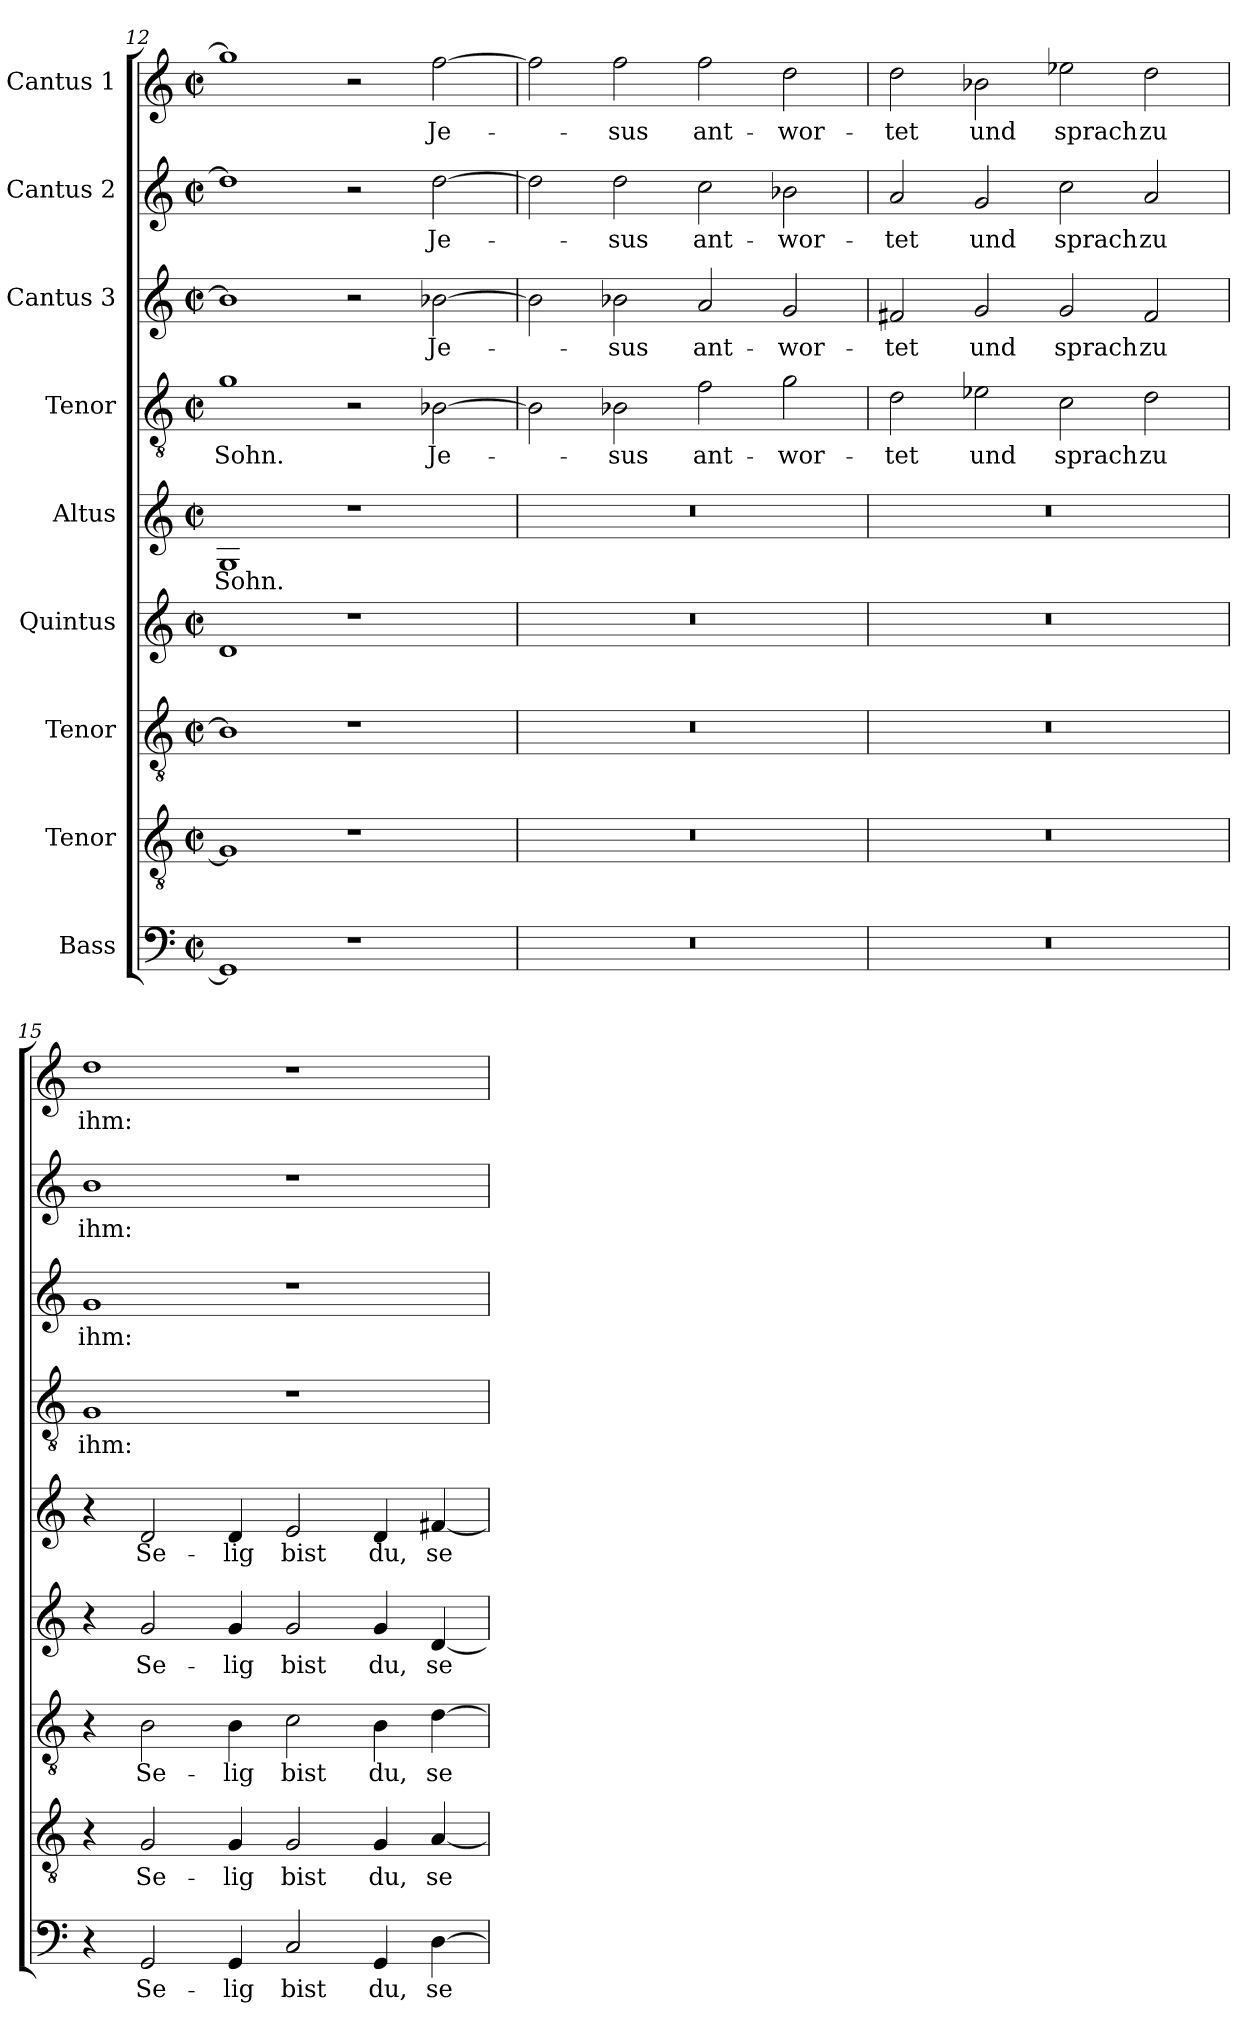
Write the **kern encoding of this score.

**kern	**text	**kern	**text	**kern	**text	**kern	**text	**kern	**text	**kern	**text	**kern	**text	**kern	**text	**kern	**text
*part9	*part9	*part8	*part8	*part7	*part7	*part6	*part6	*part5	*part5	*part4	*part4	*part3	*part3	*part2	*part2	*part1	*part1
*staff9	*staff9	*staff8	*staff8	*staff7	*staff7	*staff6	*staff6	*staff5	*staff5	*staff4	*staff4	*staff3	*staff3	*staff2	*staff2	*staff1	*staff1
*I"Bass	*	*I"Tenor	*	*I"Tenor	*	*I"Quintus	*	*I"Altus	*	*I"Tenor	*	*I"Cantus 3	*	*I"Cantus 2	*	*I"Cantus 1	*
*clefF4	*	*clefGv2	*	*clefGv2	*	*clefG2	*	*clefG2	*	*clefGv2	*	*clefG2	*	*clefG2	*	*clefG2	*
*k[]	*	*k[]	*	*k[]	*	*k[]	*	*k[]	*	*k[]	*	*k[]	*	*k[]	*	*k[]	*
*M4/2	*	*M4/2	*	*M4/2	*	*M4/2	*	*M4/2	*	*M4/2	*	*M4/2	*	*M4/2	*	*M4/2	*
*met(c|)	*	*met(c|)	*	*met(c|)	*	*met(c|)	*	*met(c|)	*	*met(c|)	*	*met(c|)	*	*met(c|)	*	*met(c|)	*
=12	=12	=12	=12	=12	=12	=12	=12	=12	=12	=12	=12	=12	=12	=12	=12	=12	=12
!	!	!	!	!	!	!	!	!	!LO:LY:b	!	!LO:LY:b	!	!	!	!	!	!
1GG]	.	1G]	.	1B]	.	1d	.	1G	Sohn.	1g	Sohn.	1b]	.	1dd]	.	1gg]	.
1r	.	1r	.	1r	.	1r	.	1r	.	2r	.	2r	.	2r	.	2r	.
!	!	!	!	!	!	!	!	!	!	!	!LO:LY:b	!	!LO:LY:b	!	!LO:LY:b	!	!LO:LY:b
.	.	.	.	.	.	.	.	.	.	[2B-X\	Je-	[2b-X\	Je-	[2dd\	Je-	[2ff\	Je-
=13	=13	=13	=13	=13	=13	=13	=13	=13	=13	=13	=13	=13	=13	=13	=13	=13	=13
0r	.	0r	.	0r	.	0r	.	0r	.	2B-\]	.	2b-\]	.	2dd\]	.	2ff\]	.
!	!	!	!	!	!	!	!	!	!	!	!LO:LY:b	!	!LO:LY:b	!	!LO:LY:b	!	!LO:LY:b
.	.	.	.	.	.	.	.	.	.	2B-X\	-sus	2b-X\	-sus	2dd\	-sus	2ff\	-sus
!	!	!	!	!	!	!	!	!	!	!	!LO:LY:b	!	!LO:LY:b	!	!LO:LY:b	!	!LO:LY:b
.	.	.	.	.	.	.	.	.	.	2f\	ant-	2a/	ant-	2cc\	ant-	2ff\	ant-
!	!	!	!	!	!	!	!	!	!	!	!LO:LY:b	!	!LO:LY:b	!	!LO:LY:b	!	!LO:LY:b
.	.	.	.	.	.	.	.	.	.	2g\	-wor-	2g/	-wor-	2b-X\	-wor-	2dd\	-wor-
!!LO:PB:g=z
=14	=14	=14	=14	=14	=14	=14	=14	=14	=14	=14	=14	=14	=14	=14	=14	=14	=14
!	!	!	!	!	!	!	!	!	!	!	!LO:LY:b	!	!LO:LY:b	!	!LO:LY:b	!	!LO:LY:b
0r	.	0r	.	0r	.	0r	.	0r	.	2d\	-tet	2f#X/	-tet	2a/	-tet	2dd\	-tet
!	!	!	!	!	!	!	!	!	!	!	!LO:LY:b	!	!LO:LY:b	!	!LO:LY:b	!	!LO:LY:b
.	.	.	.	.	.	.	.	.	.	2e-X\	und	2g/	und	2g/	und	2b-X\	und
!	!	!	!	!	!	!	!	!	!	!	!LO:LY:b	!	!LO:LY:b	!	!LO:LY:b	!	!LO:LY:b
.	.	.	.	.	.	.	.	.	.	2c\	sprach	2g/	sprach	2cc\	sprach	2ee-X\	sprach
!	!	!	!	!	!	!	!	!	!	!	!LO:LY:b	!	!LO:LY:b	!	!LO:LY:b	!	!LO:LY:b
.	.	.	.	.	.	.	.	.	.	2d\	zu	2f#/	zu	2a/	zu	2dd\	zu
=15	=15	=15	=15	=15	=15	=15	=15	=15	=15	=15	=15	=15	=15	=15	=15	=15	=15
!	!	!	!	!	!	!	!	!	!	!	!LO:LY:b	!	!LO:LY:b	!	!LO:LY:b	!	!LO:LY:b
4r	.	4r	.	4r	.	4r	.	4r	.	1G	ihm:	1g	ihm:	1b	ihm:	1dd	ihm:
!	!LO:LY:b	!	!LO:LY:b	!	!LO:LY:b	!	!LO:LY:b	!	!LO:LY:b	!	!	!	!	!	!	!	!
2GG/	Se-	2G/	Se-	2B\	Se-	2g/	Se-	2d/	Se-	.	.	.	.	.	.	.	.
!	!LO:LY:b	!	!LO:LY:b	!	!LO:LY:b	!	!LO:LY:b	!	!LO:LY:b	!	!	!	!	!	!	!	!
4GG/	-lig	4G/	-lig	4B\	-lig	4g/	-lig	4d/	-lig	.	.	.	.	.	.	.	.
!	!LO:LY:b	!	!LO:LY:b	!	!LO:LY:b	!	!LO:LY:b	!	!LO:LY:b	!	!	!	!	!	!	!	!
2C/	bist	2G/	bist	2c\	bist	2g/	bist	2e/	bist	1r	.	1r	.	1r	.	1r	.
!	!LO:LY:b	!	!LO:LY:b	!	!LO:LY:b	!	!LO:LY:b	!	!LO:LY:b	!	!	!	!	!	!	!	!
4GG/	du,	4G/	du,	4B\	du,	4g/	du,	4d/	du,	.	.	.	.	.	.	.	.
!	!LO:LY:b	!	!LO:LY:b	!	!LO:LY:b	!	!LO:LY:b	!	!LO:LY:b	!	!	!	!	!	!	!	!
[4D\	se-	[4A/	se-	[4d\	se-	[4d/	se-	[4f#X/	se-	.	.	.	.	.	.	.	.
=	=	=	=	=	=	=	=	=	=	=	=	=	=	=	=	=	=
*-	*-	*-	*-	*-	*-	*-	*-	*-	*-	*-	*-	*-	*-	*-	*-	*-	*-
